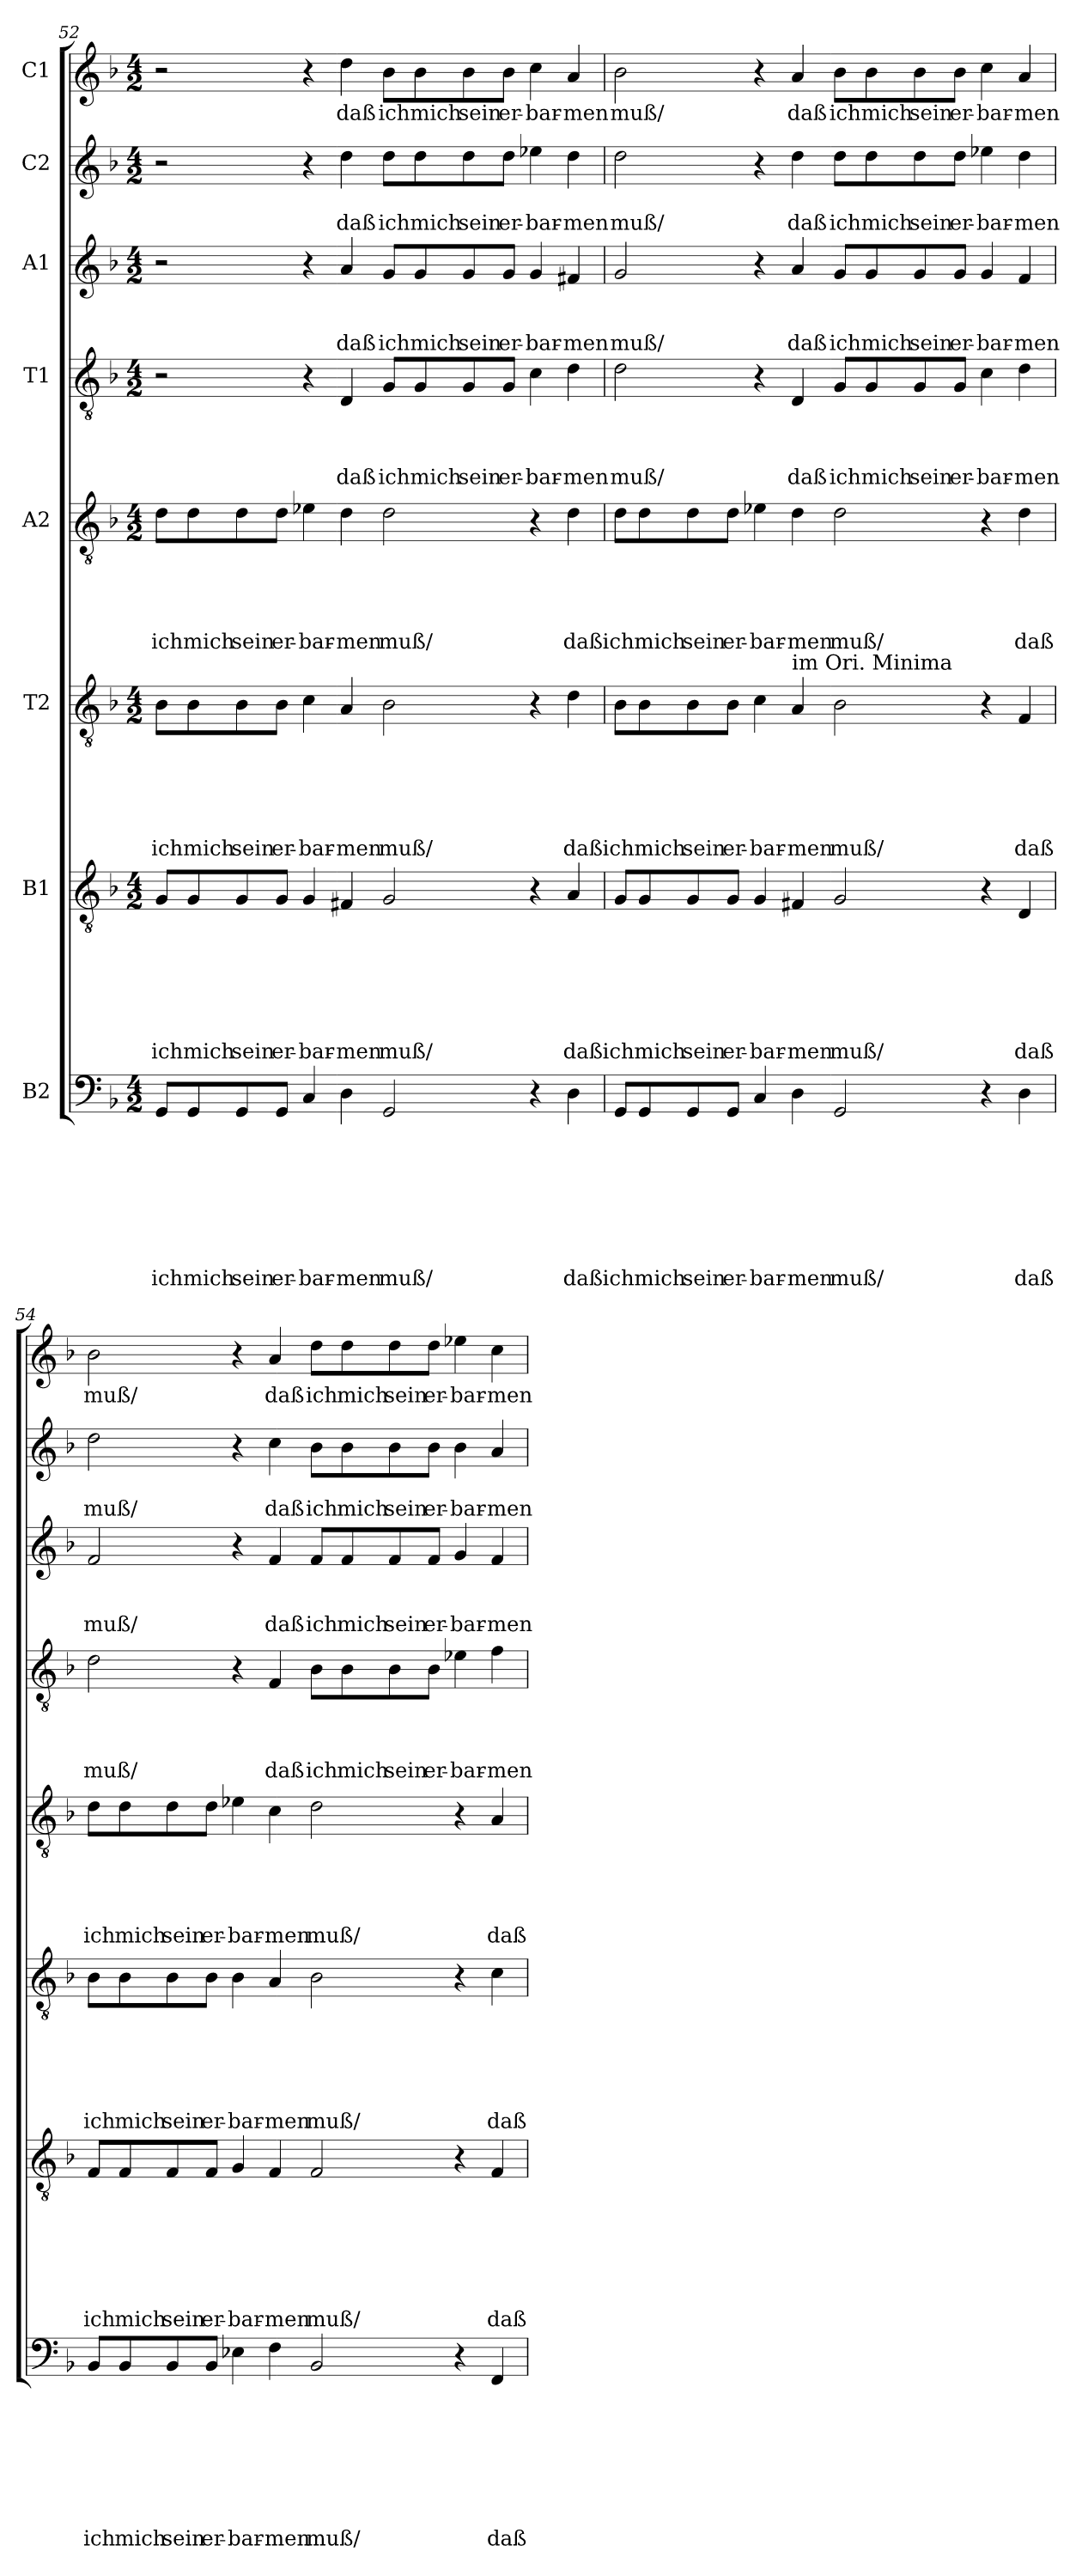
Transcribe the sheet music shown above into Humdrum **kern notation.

**kern	**text	**text	**text	**text	**text	**text	**text	**text	**kern	**text	**text	**text	**text	**text	**text	**text	**kern	**text	**text	**text	**text	**text	**text	**kern	**text	**text	**text	**text	**text	**kern	**text	**text	**text	**text	**kern	**text	**text	**text	**kern	**text	**text	**kern	**text
*part8	*part8	*part8	*part8	*part8	*part8	*part8	*part8	*part8	*part7	*part7	*part7	*part7	*part7	*part7	*part7	*part7	*part6	*part6	*part6	*part6	*part6	*part6	*part6	*part5	*part5	*part5	*part5	*part5	*part5	*part4	*part4	*part4	*part4	*part4	*part3	*part3	*part3	*part3	*part2	*part2	*part2	*part1	*part1
*staff8	*staff8	*staff8	*staff8	*staff8	*staff8	*staff8	*staff8	*staff8	*staff7	*staff7	*staff7	*staff7	*staff7	*staff7	*staff7	*staff7	*staff6	*staff6	*staff6	*staff6	*staff6	*staff6	*staff6	*staff5	*staff5	*staff5	*staff5	*staff5	*staff5	*staff4	*staff4	*staff4	*staff4	*staff4	*staff3	*staff3	*staff3	*staff3	*staff2	*staff2	*staff2	*staff1	*staff1
*I"B2	*	*	*	*	*	*	*	*	*I"B1	*	*	*	*	*	*	*	*I"T2	*	*	*	*	*	*	*I"A2	*	*	*	*	*	*I"T1	*	*	*	*	*I"A1	*	*	*	*I"C2	*	*	*I"C1	*
!!LO:PB:g=z
*clefF4	*	*	*	*	*	*	*	*	*clefGv2	*	*	*	*	*	*	*	*clefGv2	*	*	*	*	*	*	*clefGv2	*	*	*	*	*	*clefGv2	*	*	*	*	*clefG2	*	*	*	*clefG2	*	*	*clefG2	*
*k[b-]	*	*	*	*	*	*	*	*	*k[b-]	*	*	*	*	*	*	*	*k[b-]	*	*	*	*	*	*	*k[b-]	*	*	*	*	*	*k[b-]	*	*	*	*	*k[b-]	*	*	*	*k[b-]	*	*	*k[b-]	*
*d:	*	*	*	*	*	*	*	*	*d:	*	*	*	*	*	*	*	*d:	*	*	*	*	*	*	*d:	*	*	*	*	*	*d:	*	*	*	*	*d:	*	*	*	*d:	*	*	*d:	*
*M4/2	*	*	*	*	*	*	*	*	*M4/2	*	*	*	*	*	*	*	*M4/2	*	*	*	*	*	*	*M4/2	*	*	*	*	*	*M4/2	*	*	*	*	*M4/2	*	*	*	*M4/2	*	*	*M4/2	*
=52	=52	=52	=52	=52	=52	=52	=52	=52	=52	=52	=52	=52	=52	=52	=52	=52	=52	=52	=52	=52	=52	=52	=52	=52	=52	=52	=52	=52	=52	=52	=52	=52	=52	=52	=52	=52	=52	=52	=52	=52	=52	=52	=52
8GG/L	.	.	.	.	.	.	.	ich	8G/L	.	.	.	.	.	.	ich	8B-\L	.	.	.	.	.	ich	8d\L	.	.	.	.	ich	2r	.	.	.	.	2r	.	.	.	2r	.	.	2r	.
8GG/	.	.	.	.	.	.	.	mich	8G/	.	.	.	.	.	.	mich	8B-\	.	.	.	.	.	mich	8d\	.	.	.	.	mich	.	.	.	.	.	.	.	.	.	.	.	.	.	.
8GG/	.	.	.	.	.	.	.	sein	8G/	.	.	.	.	.	.	sein	8B-\	.	.	.	.	.	sein	8d\	.	.	.	.	sein	.	.	.	.	.	.	.	.	.	.	.	.	.	.
8GG/J	.	.	.	.	.	.	.	er-	8G/J	.	.	.	.	.	.	er-	8B-\J	.	.	.	.	.	er-	8d\J	.	.	.	.	er-	.	.	.	.	.	.	.	.	.	.	.	.	.	.
4C/	.	.	.	.	.	.	.	-bar-	4G/	.	.	.	.	.	.	-bar-	4c\	.	.	.	.	.	-bar-	4e-X\	.	.	.	.	-bar-	4r	.	.	.	.	4r	.	.	.	4r	.	.	4r	.
4D\	.	.	.	.	.	.	.	-men	4F#X/	.	.	.	.	.	.	-men	4A/	.	.	.	.	.	-men	4d\	.	.	.	.	-men	4D/	.	.	.	daß	4a/	.	.	daß	4dd\	.	daß	4dd\	daß
2GG/	.	.	.	.	.	.	.	muß/	2G/	.	.	.	.	.	.	muß/	2B-\	.	.	.	.	.	muß/	2d\	.	.	.	.	muß/	8G/L	.	.	.	ich	8g/L	.	.	ich	8dd\L	.	ich	8b-\L	ich
.	.	.	.	.	.	.	.	.	.	.	.	.	.	.	.	.	.	.	.	.	.	.	.	.	.	.	.	.	.	8G/	.	.	.	mich	8g/	.	.	mich	8dd\	.	mich	8b-\	mich
.	.	.	.	.	.	.	.	.	.	.	.	.	.	.	.	.	.	.	.	.	.	.	.	.	.	.	.	.	.	8G/	.	.	.	sein	8g/	.	.	sein	8dd\	.	sein	8b-\	sein
.	.	.	.	.	.	.	.	.	.	.	.	.	.	.	.	.	.	.	.	.	.	.	.	.	.	.	.	.	.	8G/J	.	.	.	er-	8g/J	.	.	er-	8dd\J	.	er-	8b-\J	er-
4r	.	.	.	.	.	.	.	.	4r	.	.	.	.	.	.	.	4r	.	.	.	.	.	.	4r	.	.	.	.	.	4c\	.	.	.	-bar-	4g/	.	.	-bar-	4ee-X\	.	-bar-	4cc\	-bar-
4D\	.	.	.	.	.	.	.	daß	4A/	.	.	.	.	.	.	daß	4d\	.	.	.	.	.	daß	4d\	.	.	.	.	daß	4d\	.	.	.	-men	4f#X/	.	.	-men	4dd\	.	-men	4a/	-men
=53	=53	=53	=53	=53	=53	=53	=53	=53	=53	=53	=53	=53	=53	=53	=53	=53	=53	=53	=53	=53	=53	=53	=53	=53	=53	=53	=53	=53	=53	=53	=53	=53	=53	=53	=53	=53	=53	=53	=53	=53	=53	=53	=53
8GG/L	.	.	.	.	.	.	.	ich	8G/L	.	.	.	.	.	.	ich	8B-\L	.	.	.	.	.	ich	8d\L	.	.	.	.	ich	2d\	.	.	.	muß/	2g/	.	.	muß/	2dd\	.	muß/	2b-\	muß/
8GG/	.	.	.	.	.	.	.	mich	8G/	.	.	.	.	.	.	mich	8B-\	.	.	.	.	.	mich	8d\	.	.	.	.	mich	.	.	.	.	.	.	.	.	.	.	.	.	.	.
8GG/	.	.	.	.	.	.	.	sein	8G/	.	.	.	.	.	.	sein	8B-\	.	.	.	.	.	sein	8d\	.	.	.	.	sein	.	.	.	.	.	.	.	.	.	.	.	.	.	.
8GG/J	.	.	.	.	.	.	.	er-	8G/J	.	.	.	.	.	.	er-	8B-\J	.	.	.	.	.	er-	8d\J	.	.	.	.	er-	.	.	.	.	.	.	.	.	.	.	.	.	.	.
4C/	.	.	.	.	.	.	.	-bar-	4G/	.	.	.	.	.	.	-bar-	4c\	.	.	.	.	.	-bar-	4e-X\	.	.	.	.	-bar-	4r	.	.	.	.	4r	.	.	.	4r	.	.	4r	.
!	!	!	!	!	!	!	!	!	!	!	!	!	!	!	!	!	!LO:TX:a:t=im Ori. Minima	!	!	!	!	!	!	!	!	!	!	!	!	!	!	!	!	!	!	!	!	!	!	!	!	!	!
4D\	.	.	.	.	.	.	.	-men	4F#X/	.	.	.	.	.	.	-men	4A/	.	.	.	.	.	-men	4d\	.	.	.	.	-men	4D/	.	.	.	daß	4a/	.	.	daß	4dd\	.	daß	4a/	daß
2GG/	.	.	.	.	.	.	.	muß/	2G/	.	.	.	.	.	.	muß/	2B-\	.	.	.	.	.	muß/	2d\	.	.	.	.	muß/	8G/L	.	.	.	ich	8g/L	.	.	ich	8dd\L	.	ich	8b-\L	ich
.	.	.	.	.	.	.	.	.	.	.	.	.	.	.	.	.	.	.	.	.	.	.	.	.	.	.	.	.	.	8G/	.	.	.	mich	8g/	.	.	mich	8dd\	.	mich	8b-\	mich
.	.	.	.	.	.	.	.	.	.	.	.	.	.	.	.	.	.	.	.	.	.	.	.	.	.	.	.	.	.	8G/	.	.	.	sein	8g/	.	.	sein	8dd\	.	sein	8b-\	sein
.	.	.	.	.	.	.	.	.	.	.	.	.	.	.	.	.	.	.	.	.	.	.	.	.	.	.	.	.	.	8G/J	.	.	.	er-	8g/J	.	.	er-	8dd\J	.	er-	8b-\J	er-
4r	.	.	.	.	.	.	.	.	4r	.	.	.	.	.	.	.	4r	.	.	.	.	.	.	4r	.	.	.	.	.	4c\	.	.	.	-bar-	4g/	.	.	-bar-	4ee-X\	.	-bar-	4cc\	-bar-
4D\	.	.	.	.	.	.	.	daß	4D/	.	.	.	.	.	.	daß	4F/	.	.	.	.	.	daß	4d\	.	.	.	.	daß	4d\	.	.	.	-men	4f/	.	.	-men	4dd\	.	-men	4a/	-men
!!LO:LB:g=z
=54	=54	=54	=54	=54	=54	=54	=54	=54	=54	=54	=54	=54	=54	=54	=54	=54	=54	=54	=54	=54	=54	=54	=54	=54	=54	=54	=54	=54	=54	=54	=54	=54	=54	=54	=54	=54	=54	=54	=54	=54	=54	=54	=54
8BB-/L	.	.	.	.	.	.	.	ich	8F/L	.	.	.	.	.	.	ich	8B-\L	.	.	.	.	.	ich	8d\L	.	.	.	.	ich	2d\	.	.	.	muß/	2f/	.	.	muß/	2dd\	.	muß/	2b-\	muß/
8BB-/	.	.	.	.	.	.	.	mich	8F/	.	.	.	.	.	.	mich	8B-\	.	.	.	.	.	mich	8d\	.	.	.	.	mich	.	.	.	.	.	.	.	.	.	.	.	.	.	.
8BB-/	.	.	.	.	.	.	.	sein	8F/	.	.	.	.	.	.	sein	8B-\	.	.	.	.	.	sein	8d\	.	.	.	.	sein	.	.	.	.	.	.	.	.	.	.	.	.	.	.
8BB-/J	.	.	.	.	.	.	.	er-	8F/J	.	.	.	.	.	.	er-	8B-\J	.	.	.	.	.	er-	8d\J	.	.	.	.	er-	.	.	.	.	.	.	.	.	.	.	.	.	.	.
4E-X\	.	.	.	.	.	.	.	-bar-	4G/	.	.	.	.	.	.	-bar-	4B-\	.	.	.	.	.	-bar-	4e-X\	.	.	.	.	-bar-	4r	.	.	.	.	4r	.	.	.	4r	.	.	4r	.
4F\	.	.	.	.	.	.	.	-men	4F/	.	.	.	.	.	.	-men	4A/	.	.	.	.	.	-men	4c\	.	.	.	.	-men	4F/	.	.	.	daß	4f/	.	.	daß	4cc\	.	daß	4a/	daß
2BB-/	.	.	.	.	.	.	.	muß/	2F/	.	.	.	.	.	.	muß/	2B-\	.	.	.	.	.	muß/	2d\	.	.	.	.	muß/	8B-\L	.	.	.	ich	8f/L	.	.	ich	8b-\L	.	ich	8dd\L	ich
.	.	.	.	.	.	.	.	.	.	.	.	.	.	.	.	.	.	.	.	.	.	.	.	.	.	.	.	.	.	8B-\	.	.	.	mich	8f/	.	.	mich	8b-\	.	mich	8dd\	mich
.	.	.	.	.	.	.	.	.	.	.	.	.	.	.	.	.	.	.	.	.	.	.	.	.	.	.	.	.	.	8B-\	.	.	.	sein	8f/	.	.	sein	8b-\	.	sein	8dd\	sein
.	.	.	.	.	.	.	.	.	.	.	.	.	.	.	.	.	.	.	.	.	.	.	.	.	.	.	.	.	.	8B-\J	.	.	.	er-	8f/J	.	.	er-	8b-\J	.	er-	8dd\J	er-
4r	.	.	.	.	.	.	.	.	4r	.	.	.	.	.	.	.	4r	.	.	.	.	.	.	4r	.	.	.	.	.	4e-X\	.	.	.	-bar-	4g/	.	.	-bar-	4b-\	.	-bar-	4ee-X\	-bar-
4FF/	.	.	.	.	.	.	.	daß	4F/	.	.	.	.	.	.	daß	4c\	.	.	.	.	.	daß	4A/	.	.	.	.	daß	4f\	.	.	.	-men	4f/	.	.	-men	4a/	.	-men	4cc\	-men
=	=	=	=	=	=	=	=	=	=	=	=	=	=	=	=	=	=	=	=	=	=	=	=	=	=	=	=	=	=	=	=	=	=	=	=	=	=	=	=	=	=	=	=
*-	*-	*-	*-	*-	*-	*-	*-	*-	*-	*-	*-	*-	*-	*-	*-	*-	*-	*-	*-	*-	*-	*-	*-	*-	*-	*-	*-	*-	*-	*-	*-	*-	*-	*-	*-	*-	*-	*-	*-	*-	*-	*-	*-
